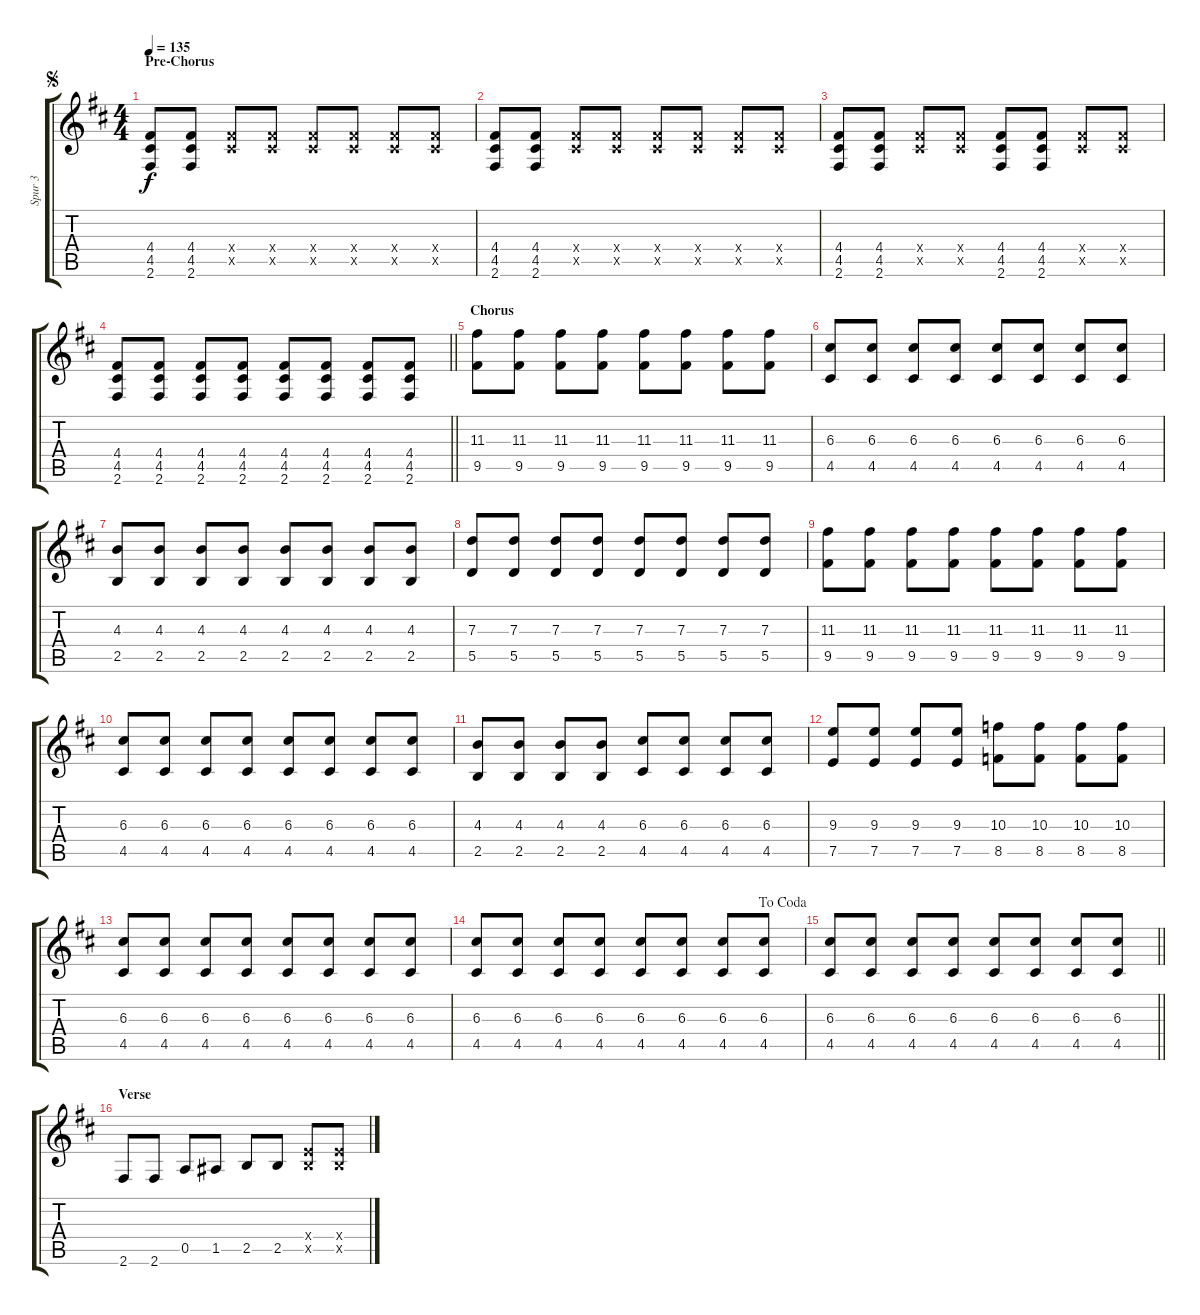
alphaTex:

\track ("Spur 3" "Spur 3") {instrument overdrivenguitar}
\staff {score tabs}
\tuning (E4 B3 G3 D3 A2 E2) {hide}
\ts (4 4)
\section ("" "Pre-Chorus")
\jump segno
\tempo 135
\clef g2
\ks d
(4.4 4.5 2.6).8{dy f} (4.4 4.5 2.6).8 (4.4{x} 4.5{x}).8 (4.4{x} 4.5{x}).8 (4.4{x} 4.5{x}).8 (4.4{x} 4.5{x}).8 (4.4{x} 4.5{x}).8 (4.4{x} 4.5{x}).8 |
(4.4 4.5 2.6).8 (4.4 4.5 2.6).8 (4.4{x} 4.5{x}).8 (4.4{x} 4.5{x}).8 (4.4{x} 4.5{x}).8 (4.4{x} 4.5{x}).8 (4.4{x} 4.5{x}).8 (4.4{x} 4.5{x}).8 |
(4.4 4.5 2.6).8 (4.4 4.5 2.6).8 (4.4{x} 4.5{x}).8 (4.4{x} 4.5{x}).8 (4.4 4.5 2.6).8 (4.4 4.5 2.6).8 (4.4{x} 4.5{x}).8 (4.4{x} 4.5{x}).8 |
\barLineRight lightlight
(4.4 4.5 2.6).8 (4.4 4.5 2.6).8 (4.4 4.5 2.6).8 (4.4 4.5 2.6).8 (4.4 4.5 2.6).8 (4.4 4.5 2.6).8 (4.4 4.5 2.6).8 (4.4 4.5 2.6).8 |
\section ("" "Chorus")
(11.3 9.5).8 (11.3 9.5).8 (11.3 9.5).8 (11.3 9.5).8 (11.3 9.5).8 (11.3 9.5).8 (11.3 9.5).8 (11.3 9.5).8 |
(6.3 4.5).8 (6.3 4.5).8 (6.3 4.5).8 (6.3 4.5).8 (6.3 4.5).8 (6.3 4.5).8 (6.3 4.5).8 (6.3 4.5).8 |
(4.3 2.5).8 (4.3 2.5).8 (4.3 2.5).8 (4.3 2.5).8 (4.3 2.5).8 (4.3 2.5).8 (4.3 2.5).8 (4.3 2.5).8 |
(7.3 5.5).8 (7.3 5.5).8 (7.3 5.5).8 (7.3 5.5).8 (7.3 5.5).8 (7.3 5.5).8 (7.3 5.5).8 (7.3 5.5).8 |
(11.3 9.5).8 (11.3 9.5).8 (11.3 9.5).8 (11.3 9.5).8 (11.3 9.5).8 (11.3 9.5).8 (11.3 9.5).8 (11.3 9.5).8 |
(6.3 4.5).8 (6.3 4.5).8 (6.3 4.5).8 (6.3 4.5).8 (6.3 4.5).8 (6.3 4.5).8 (6.3 4.5).8 (6.3 4.5).8 |
(4.3 2.5).8 (4.3 2.5).8 (4.3 2.5).8 (4.3 2.5).8 (6.3 4.5).8 (6.3 4.5).8 (6.3 4.5).8 (6.3 4.5).8 |
(9.3 7.5).8 (9.3 7.5).8 (9.3 7.5).8 (9.3 7.5).8 (10.3 8.5).8 (10.3 8.5).8 (10.3 8.5).8 (10.3 8.5).8 |
(6.3 4.5).8 (6.3 4.5).8 (6.3 4.5).8 (6.3 4.5).8 (6.3 4.5).8 (6.3 4.5).8 (6.3 4.5).8 (6.3 4.5).8 |
\jump dacoda
(6.3 4.5).8 (6.3 4.5).8 (6.3 4.5).8 (6.3 4.5).8 (6.3 4.5).8 (6.3 4.5).8 (6.3 4.5).8 (6.3 4.5).8 |
\barLineRight lightlight
(6.3 4.5).8 (6.3 4.5).8 (6.3 4.5).8 (6.3 4.5).8 (6.3 4.5).8 (6.3 4.5).8 (6.3 4.5).8 (6.3 4.5).8 |
\section ("" "Verse")
2.6.8 2.6.8 0.5.8 1.5.8 2.5.8 2.5.8 (2.4{x} 2.5{x}).8 (2.4{x} 2.5{x}).8
